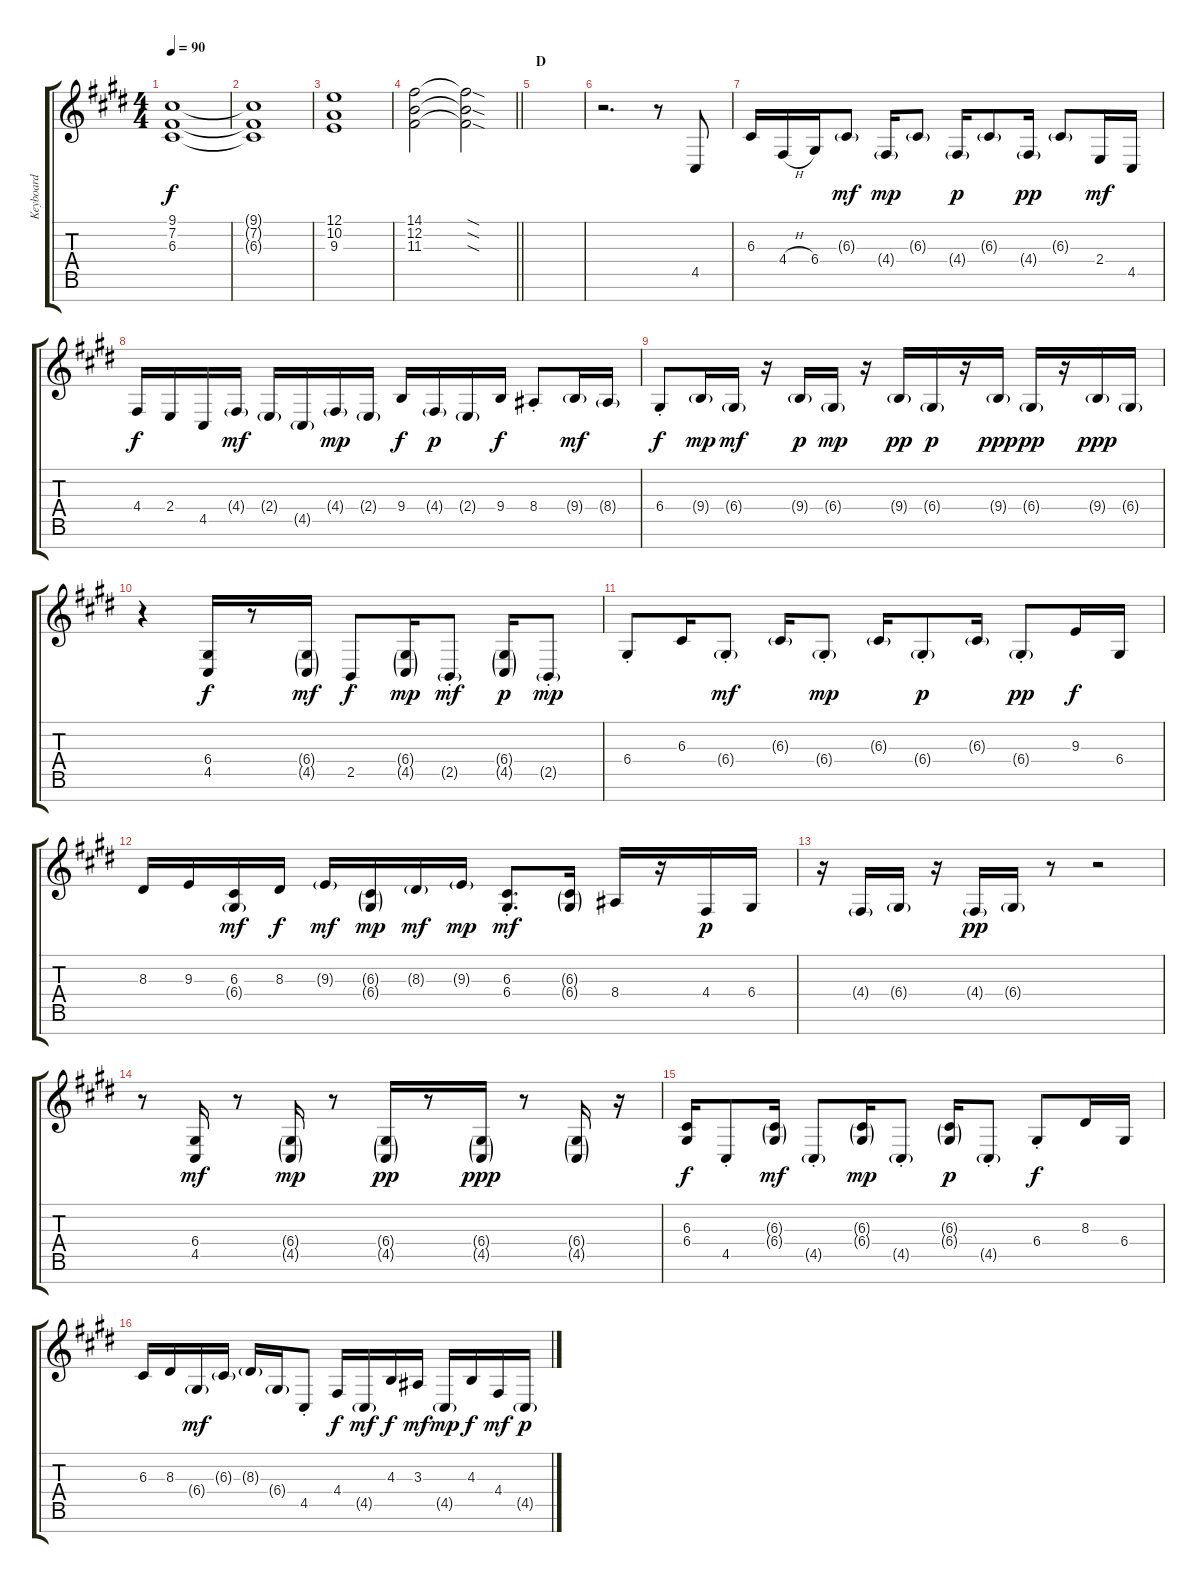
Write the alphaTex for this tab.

\track ("Keyboard" "Keyboard") {instrument rockorgan}
\staff {score tabs}
\tuning (E4 B3 G3 D3 A2 E2 B1) {hide}
\ts (4 4)
\tempo 90
\clef g2
\ks c#minor
(9.1 7.2 6.3).1{dy f} |
(9.1{t} 7.2{t} 6.3{t}).1 |
(12.1 10.2 9.3).1 |
\barLineRight lightlight
(14.1 12.2 11.3).2 (14.1{sod t} 12.2{sod t} 11.3{sod t}).2 |
\section ("" "D")
|
r.2{d instrument lead1square} r.8 4.5.8 |
6.3.16 4.4{h}.16 6.4.16 6.3{g}.8{dy mf} 4.4{g}.16{dy mp} 6.3{g}.8 4.4{g}.16{dy p} 6.3{g}.8 4.4{g}.16{dy pp} 6.3{g}.8 2.4.16{dy mf} 4.5.16 |
4.4.16{dy f} 2.4.16 4.5.16 4.4{g}.16{dy mf} 2.4{g}.16 4.5{g}.16 4.4{g}.16{dy mp} 2.4{g}.16 9.4.16{dy f} 4.4{g}.16{dy p} 2.4{g}.16 9.4.16{dy f} 8.4{st}.8 9.4{g}.16{dy mf} 8.4{g}.16 |
6.4{st}.8{dy f} 9.4{g}.16{dy mp} 6.4{g}.16{dy mf} r.16 9.4{g}.16{dy p} 6.4{g}.16{dy mp} r.16 9.4{g}.16{dy pp} 6.4{g}.16{dy p} r.16 9.4{g}.16{dy ppp} 6.4{g}.16{dy pp} r.16 9.4{g}.16{dy ppp} 6.4{g}.16 |
r.4 (6.4 4.5).16{dy f} r.8 (6.4{g} 4.5{g}).16{dy mf} 2.5{st}.8{dy f} (6.4{g} 4.5{g}).16{dy mp} 2.5{g st}.8{dy mf} (6.4{g} 4.5{g}).16{dy p} 2.5{g st}.8{dy mp} |
6.4{st}.8 6.3.16 6.4{g st}.8{dy mf} 6.3{g}.16 6.4{g st}.8{dy mp} 6.3{g}.16 6.4{g st}.8{dy p} 6.3{g}.16 6.4{g st}.8{dy pp} 9.3.16{dy f} 6.4.16 |
8.3.16 9.3.16 (6.3 6.4{g}).16{dy mf} 8.3.16{dy f} 9.3{g}.16{dy mf} (6.3{g} 6.4{g}).16{dy mp} 8.3{g}.16{dy mf} 9.3{g}.16{dy mp} (6.3{st} 6.4{st}).8{d dy mf} (6.3{g} 6.4{g}).16 8.4.16 r.16 4.4.16{dy p} 6.4.16 |
r.16 4.4{g}.16 6.4{g}.16 r.16 4.4{g}.16{dy pp} 6.4{g}.16 r.8 r.2 |
r.8 (6.4 4.5).16{dy mf} r.8 (6.4{g} 4.5{g}).16{dy mp} r.8 (6.4{g} 4.5{g}).16{dy pp} r.8 (6.4{g} 4.5{g}).16{dy ppp} r.8 (6.4{g} 4.5{g}).16 r.16 |
(6.3 6.4).16{dy f} 4.5{st}.8 (6.3{g} 6.4{g}).16{dy mf} 4.5{g st}.8 (6.3{g} 6.4{g}).16{dy mp} 4.5{g st}.8 (6.3{g} 6.4{g}).16{dy p} 4.5{g st}.8 6.4{st}.8{dy f} 8.3.16 6.4.16 |
6.3.16 8.3.16 6.4{g}.16{dy mf} 6.3{g}.16 8.3{g}.16 6.4{g}.16 4.5{st}.8 4.4.16{dy f} 4.5{g}.16{dy mf} 4.3.16{dy f} 3.3.16{dy mf} 4.5{g}.16{dy mp} 4.3.16{dy f} 4.4.16{dy mf} 4.5{g}.16{dy p}
